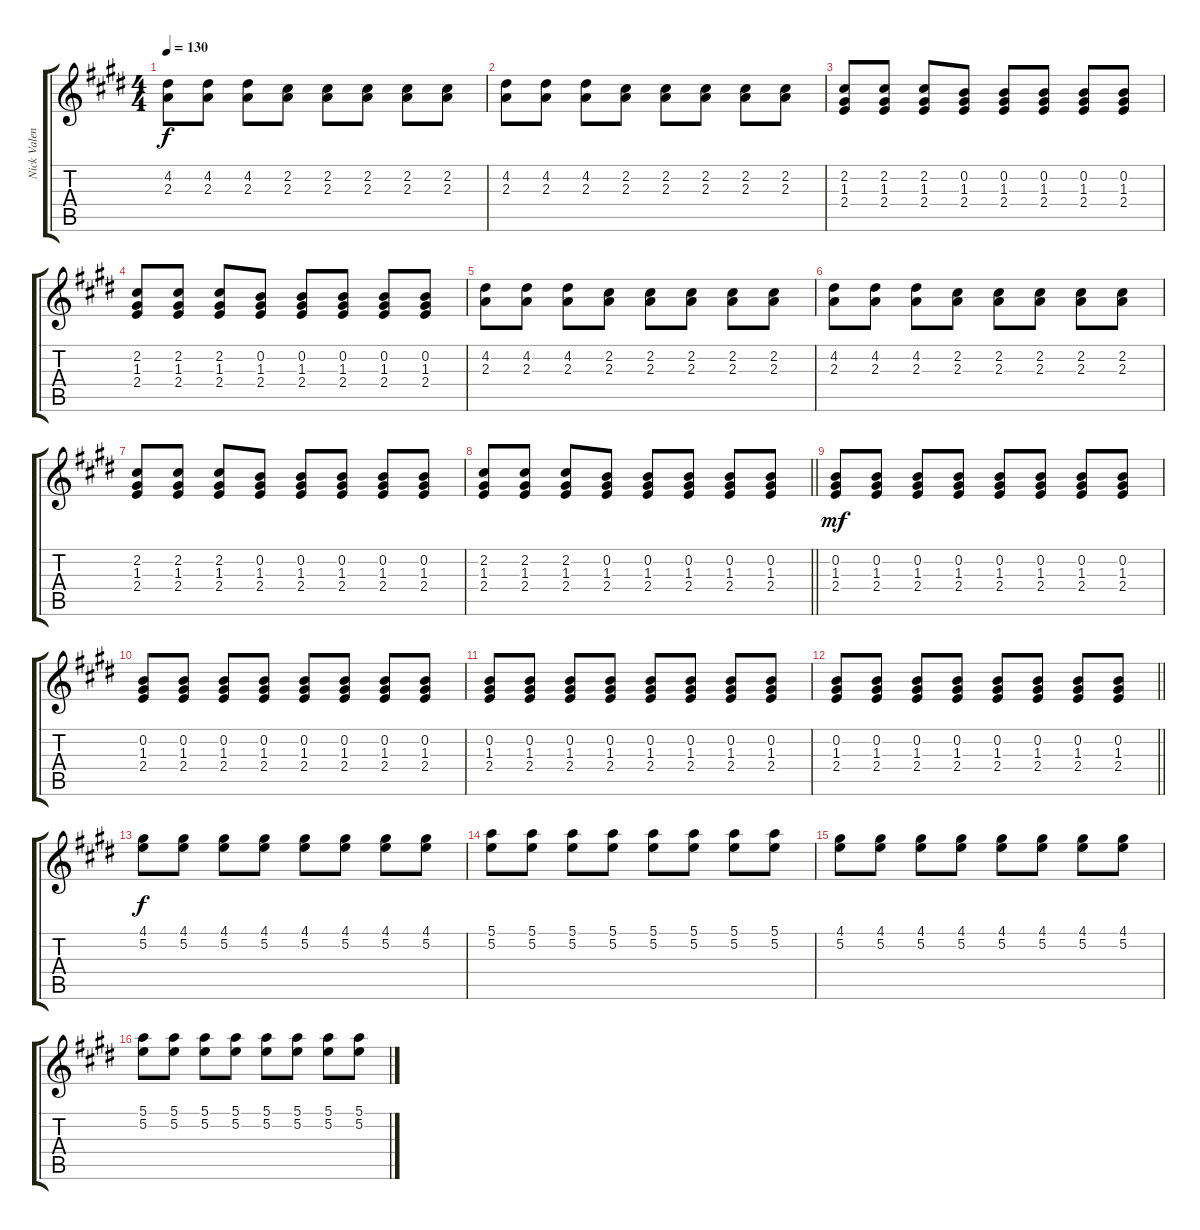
\track ("Nick Valensi" "Nick Valen") {instrument overdrivenguitar}
\staff {score tabs}
\tuning (E4 B3 G3 D3 A2 E2) {hide}
\ts (4 4)
\tempo 130
\clef g2
\ks e
(4.2 2.3).8{dy f} (4.2 2.3).8 (4.2 2.3).8 (2.2 2.3).8 (2.2 2.3).8 (2.2 2.3).8 (2.2 2.3).8 (2.2 2.3).8 |
(4.2 2.3).8 (4.2 2.3).8 (4.2 2.3).8 (2.2 2.3).8 (2.2 2.3).8 (2.2 2.3).8 (2.2 2.3).8 (2.2 2.3).8 |
(2.2 1.3 2.4).8 (2.2 1.3 2.4).8 (2.2 1.3 2.4).8 (0.2 1.3 2.4).8 (0.2 1.3 2.4).8 (0.2 1.3 2.4).8 (0.2 1.3 2.4).8 (0.2 1.3 2.4).8 |
(2.2 1.3 2.4).8 (2.2 1.3 2.4).8 (2.2 1.3 2.4).8 (0.2 1.3 2.4).8 (0.2 1.3 2.4).8 (0.2 1.3 2.4).8 (0.2 1.3 2.4).8 (0.2 1.3 2.4).8 |
(4.2 2.3).8 (4.2 2.3).8 (4.2 2.3).8 (2.2 2.3).8 (2.2 2.3).8 (2.2 2.3).8 (2.2 2.3).8 (2.2 2.3).8 |
(4.2 2.3).8 (4.2 2.3).8 (4.2 2.3).8 (2.2 2.3).8 (2.2 2.3).8 (2.2 2.3).8 (2.2 2.3).8 (2.2 2.3).8 |
(2.2 1.3 2.4).8 (2.2 1.3 2.4).8 (2.2 1.3 2.4).8 (0.2 1.3 2.4).8 (0.2 1.3 2.4).8 (0.2 1.3 2.4).8 (0.2 1.3 2.4).8 (0.2 1.3 2.4).8 |
\barLineRight lightlight
(2.2 1.3 2.4).8 (2.2 1.3 2.4).8 (2.2 1.3 2.4).8 (0.2 1.3 2.4).8 (0.2 1.3 2.4).8 (0.2 1.3 2.4).8 (0.2 1.3 2.4).8 (0.2 1.3 2.4).8 |
(0.2 1.3 2.4).8{dy mf} (0.2 1.3 2.4).8 (0.2 1.3 2.4).8 (0.2 1.3 2.4).8 (0.2 1.3 2.4).8 (0.2 1.3 2.4).8 (0.2 1.3 2.4).8 (0.2 1.3 2.4).8 |
(0.2 1.3 2.4).8 (0.2 1.3 2.4).8 (0.2 1.3 2.4).8 (0.2 1.3 2.4).8 (0.2 1.3 2.4).8 (0.2 1.3 2.4).8 (0.2 1.3 2.4).8 (0.2 1.3 2.4).8 |
(0.2 1.3 2.4).8 (0.2 1.3 2.4).8 (0.2 1.3 2.4).8 (0.2 1.3 2.4).8 (0.2 1.3 2.4).8 (0.2 1.3 2.4).8 (0.2 1.3 2.4).8 (0.2 1.3 2.4).8 |
\barLineRight lightlight
(0.2 1.3 2.4).8 (0.2 1.3 2.4).8 (0.2 1.3 2.4).8 (0.2 1.3 2.4).8 (0.2 1.3 2.4).8 (0.2 1.3 2.4).8 (0.2 1.3 2.4).8 (0.2 1.3 2.4).8 |
(4.1 5.2).8{dy f} (4.1 5.2).8 (4.1 5.2).8 (4.1 5.2).8 (4.1 5.2).8 (4.1 5.2).8 (4.1 5.2).8 (4.1 5.2).8 |
(5.1 5.2).8 (5.1 5.2).8 (5.1 5.2).8 (5.1 5.2).8 (5.1 5.2).8 (5.1 5.2).8 (5.1 5.2).8 (5.1 5.2).8 |
(4.1 5.2).8 (4.1 5.2).8 (4.1 5.2).8 (4.1 5.2).8 (4.1 5.2).8 (4.1 5.2).8 (4.1 5.2).8 (4.1 5.2).8 |
(5.1 5.2).8 (5.1 5.2).8 (5.1 5.2).8 (5.1 5.2).8 (5.1 5.2).8 (5.1 5.2).8 (5.1 5.2).8 (5.1{ss} 5.2{ss}).8
